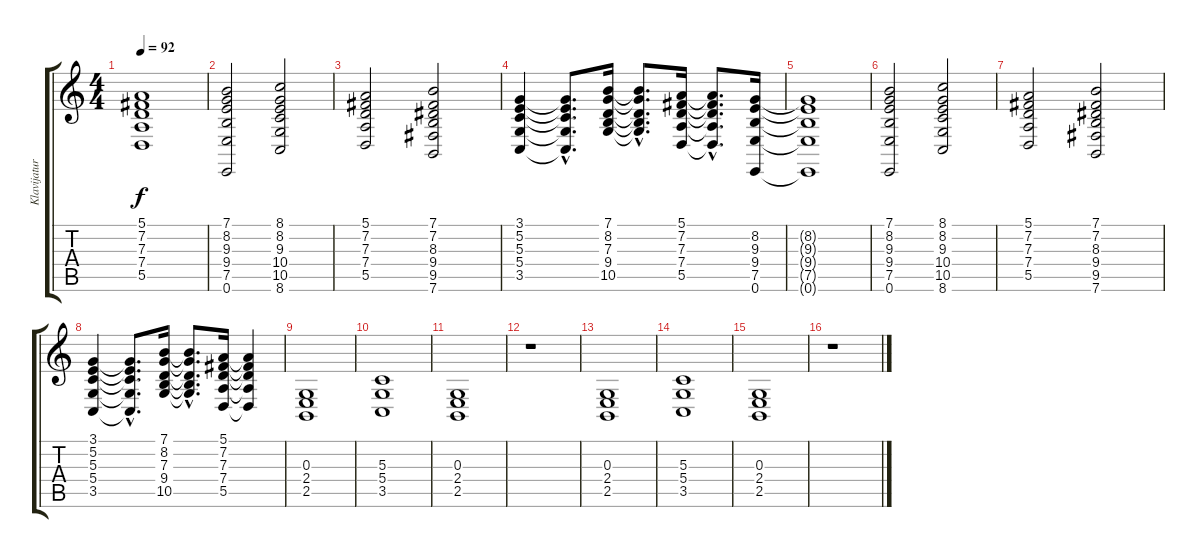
\track ("Klavijature" "Klavijatur") {instrument stringensemble1}
\staff {score tabs}
\tuning (E4 B3 G3 D3 A2 E2) {hide}
\ts (4 4)
\tempo 92
\clef g2
\ks c
(5.1 7.2 7.3 7.4 5.5).1{dy f} |
(7.1 8.2 9.3 9.4 7.5 0.6).2 (8.1 8.2 9.3 10.4 10.5 8.6).2 |
(5.1 7.2 7.3 7.4 5.5).2 (7.1 7.2 8.3 9.4 9.5 7.6).2 |
(3.1 5.2 5.3 5.4 3.5).4 (3.1{hac t} 5.2{hac t} 5.3{hac t} 5.4{hac t} 3.5{hac t}).8{d} (7.1 8.2 7.3 9.4 10.5).16 (7.1{hac t} 8.2{hac t} 7.3{hac t} 9.4{hac t} 10.5{hac t}).8{d} (5.1 7.2 7.3 7.4 5.5).16 (5.1{hac t} 7.2{hac t} 7.3{hac t} 7.4{hac t} 5.5{hac t}).8{d} (8.2 9.3 9.4 7.5 0.6).16 |
(8.2{t} 9.3{t} 9.4{t} 7.5{t} 0.6{t}).1 |
(7.1 8.2 9.3 9.4 7.5 0.6).2 (8.1 8.2 9.3 10.4 10.5 8.6).2 |
(5.1 7.2 7.3 7.4 5.5).2 (7.1 7.2 8.3 9.4 9.5 7.6).2 |
(3.1 5.2 5.3 5.4 3.5).4 (3.1{hac t} 5.2{hac t} 5.3{hac t} 5.4{hac t} 3.5{hac t}).8{d} (7.1 8.2 7.3 9.4 10.5).16 (7.1{hac t} 8.2{hac t} 7.3{hac t} 9.4{hac t} 10.5{hac t}).8{d} (5.1 7.2 7.3 7.4 5.5).16 (5.1{t} 7.2{t} 7.3{t} 7.4{t} 5.5{t}).4 |
(0.3 2.4 2.5).1 |
(5.3 5.4 3.5).1 |
(0.3 2.4 2.5).1 |
r.1 |
(0.3 2.4 2.5).1 |
(5.3 5.4 3.5).1 |
(0.3 2.4 2.5).1 |
r.1
